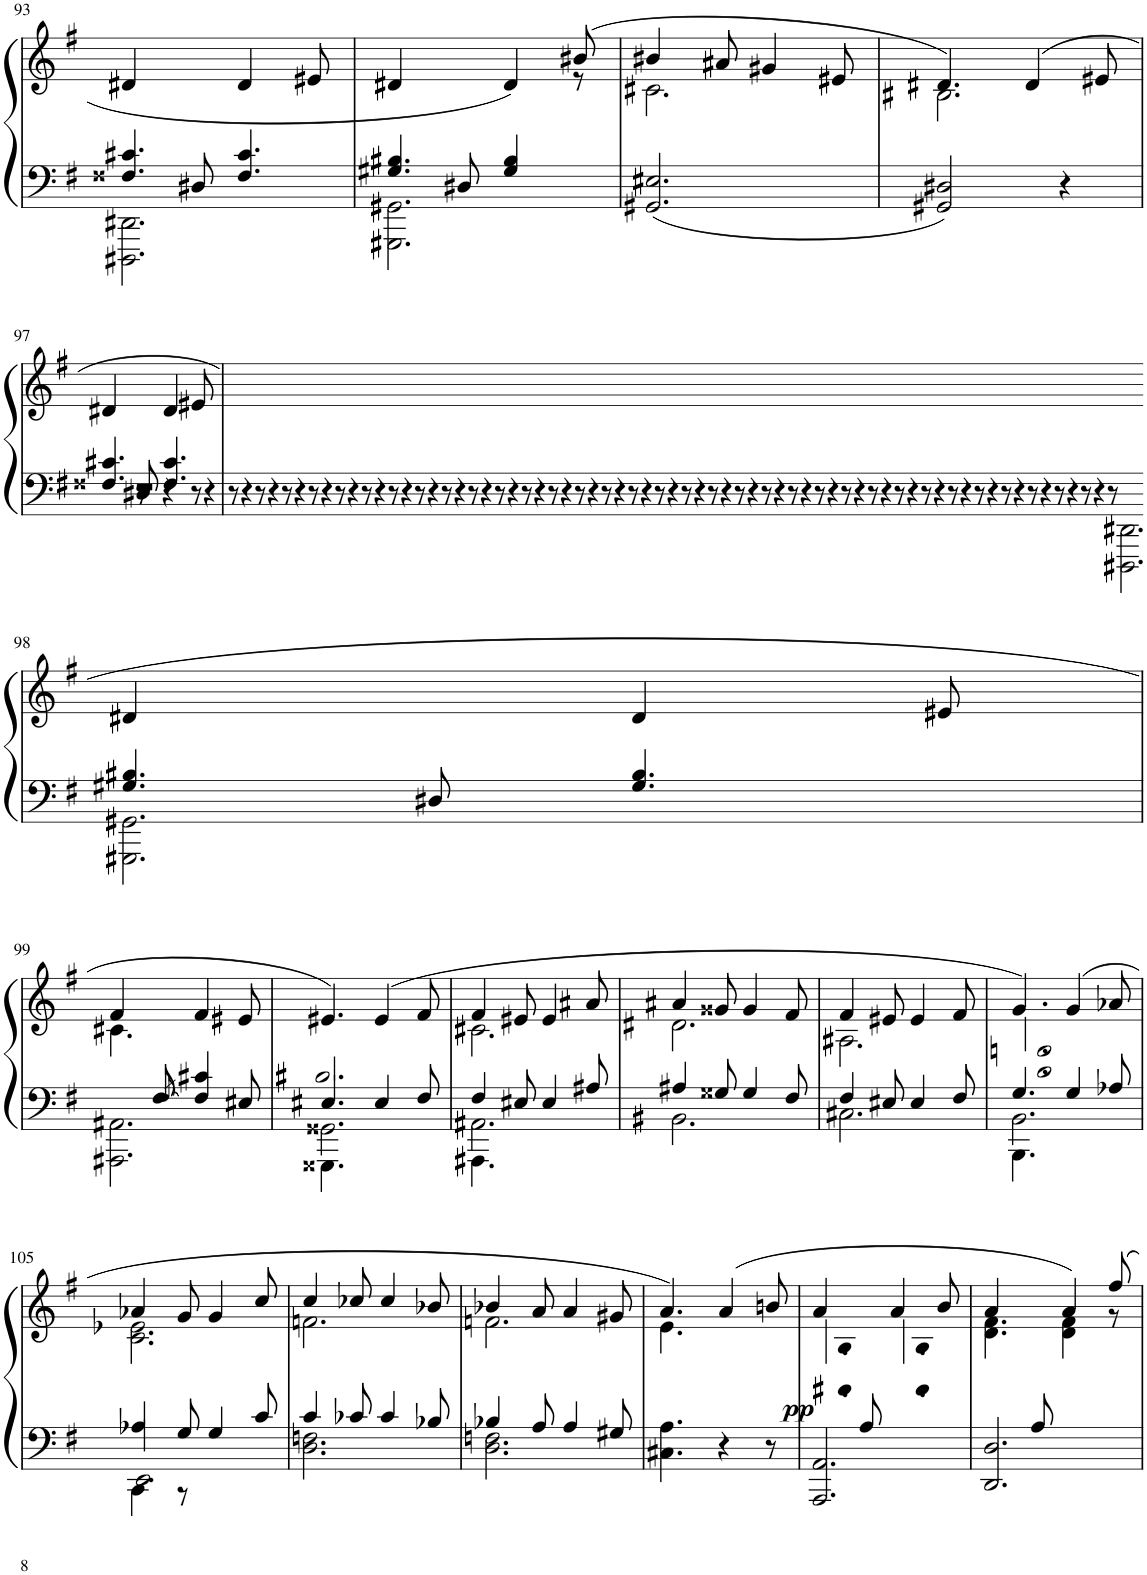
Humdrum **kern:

**kern	**kern	**dynam
*part1	*part1	*part1
*staff2	*staff1	*staff1/2
*I"Piano	*	*
*I'Pno	*	*
!!LO:PB:g=z
*clefF4	*clefG2	*
*k[f#]	*k[f#]	*
*M6/8	*M6/8	*
=93	=93	=93
*^	*	*
*	*^	*	*
4ryy	4.F##X/ 4.c#X/	2.DDD#X\ 2.DD#X\	4d#X/	.
8D#X/	.	.	8ryy	.
4.ryy	4.F##/ 4.c#/	.	4d#/	.
.	.	.	8e#X/	.
=94	=94	=94	=94	=94
*	*	*	*^	*
4ryy	4.G#X/ 4.B#X/	2.GGG#X\ 2.GG#X\	4d#X/	8ryy	.
*	*	*	*v	*v	*
8D#X/	.	.	8ryy	.
4.ryy	4G#/ 4B#/	.	4d#/	.
*	*	*	*^	*
.	8ryy	.	(8b#X/	8r	.
*v	*v	*v	*	*	*
=95	=95	=95	=95
2.GG#X/ 2.E#X/	4b#X/	2.c#X\	.
.	8a#X/	.	.
.	4g#X/	.	.
.	8e#X/	.	.
=96	=96	=96	=96
2GG#X/ 2D#X/	4.d#X/)	2.B#X\	.
.	(4d#/	.	.
4r	.	.	.
.	8e#X/	.	.
*	*v	*v	*
!!LO:LB:g=z
=97	=97	=97
*^	*	*
*	*^	*	*
4ryy	4.F##X/ 4.c#X/	2.r	4d#X/	.
8D#X/	.	.	8ryy	.
1ryy	4.F##/ 4.c#/	.	4d#/	.
.	.	.	8e#X/	.
.	1%14ryy	8r	1%14ryy	.
.	.	4r	.	.
.	.	8r	.	.
.	.	4r	.	.
1ryy	.	.	.	.
.	.	8r	.	.
.	.	4r	.	.
.	.	8r	.	.
.	.	4r	.	.
.	.	8r	.	.
1ryy	.	4r	.	.
.	.	8r	.	.
.	.	4r	.	.
.	.	8r	.	.
.	.	4r	.	.
1ryy	.	8r	.	.
.	.	4r	.	.
.	.	8r	.	.
.	.	4r	.	.
.	.	8r	.	.
.	.	4r	.	.
1ryy	.	.	.	.
.	.	8r	.	.
.	.	4r	.	.
.	.	8r	.	.
.	.	4r	.	.
.	.	8r	.	.
1ryy	.	4r	.	.
.	.	8r	.	.
.	.	4r	.	.
.	.	8r	.	.
.	.	4r	.	.
1ryy	.	8r	.	.
.	.	4r	.	.
.	.	8r	.	.
.	.	4r	.	.
.	.	8r	.	.
.	.	4r	.	.
1ryy	.	.	.	.
.	.	8r	.	.
.	.	4r	.	.
.	.	8r	.	.
.	.	4r	.	.
.	.	8r	.	.
1ryy	.	4r	.	.
.	.	8r	.	.
.	.	4r	.	.
.	.	8r	.	.
.	.	4r	.	.
1ryy	.	8r	.	.
.	.	4r	.	.
.	.	8r	.	.
.	.	4r	.	.
.	.	8r	.	.
.	.	4r	.	.
1ryy	.	.	.	.
.	.	8r	.	.
.	.	4r	.	.
.	.	8r	.	.
.	.	4r	.	.
.	.	8r	.	.
1ryy	.	4r	.	.
.	.	8r	.	.
.	.	4r	.	.
.	.	8r	.	.
.	.	4r	.	.
1ryy	.	8r	.	.
.	.	4r	.	.
.	.	8r	.	.
.	.	4r	.	.
.	.	8r	.	.
.	.	4r	.	.
1ryy	.	.	.	.
.	.	8r	.	.
.	.	4r	.	.
.	.	8r	.	.
.	.	2.DDD#X\ 2.DD#X\	.	.
4.ryy	.	.	.	.
!!LO:LB:g=z
=98	=98	=98	=98	=98
4ryy	4.G#X/ 4.B#X/	2.GGG#X\ 2.GG#X\	4d#X/	.
8D#X/	.	.	8ryy	.
4.ryy	4.G#/ 4.B#/	.	4d#/	.
.	.	.	8e#X/	.
!!LO:LB:g=z
=99	=99	=99	=99	=99
*	*	*	*^	*
4ryy	4.ryy	2.AAA#X\ 2.AA#X\	4f#/	4.c#X\	.
8F#/	.	.	8ryy	.	.
.	[8qF#/	.	.	.	.
4.ryy	4F#/] 4c#X/	.	4f#/	4.ryy	.
.	8E#X/	.	8e#X/	.	.
*	*	*	*v	*v	*
=100	=100	=100	=100	=100
*	*	*^	*	*
4.E#X/	2.B#X/	2.GG##X\	4.GGG##X\	4.e#X/)	.
4E#/	.	.	4.ryy	(4e#/	.
8F#/	.	.	.	8f#/	.
*	*	*v	*v	*	*
=101	=101	=101	=101	=101
*	*	*	*^	*
4F#/	2.AA#X\	4.AAA#X\	4f#/	2.c#X\	.
8E#X/	.	.	8e#X/	.	.
4E#/	.	4.ryy	4e#/	.	.
8A#X/	.	.	8a#X/	.	.
*	*v	*v	*	*	*
=102	=102	=102	=102	=102
4A#X/	2.BB#X\	4a#X/	2.d#X\	.
8G##X/	.	8g##X/	.	.
4G##/	.	4g##/	.	.
8F#/	.	8f#/	.	.
=103	=103	=103	=103	=103
4F#/	2.C#X\	4f#/	2.A#X\	.
8E#X/	.	8e#X/	.	.
4E#/	.	4e#/	.	.
8F#/	.	8f#/	.	.
=104	=104	=104	=104	=104
*	*^	*	*	*
4.G/	2.BB\	4.BBB\	4.g/)	2.d\ 2.fn\	.
4G/	.	4.ryy	(4g/	.	.
8A-X/	.	.	8a-X/	.	.
!!LO:LB:g=z	!!
=105	=105	=105	=105	=105	=105
4A-X/	2.C/	4CC\	4a-X/	2.c\ 2.e-X\	.
8G/	.	8r	8g/	.	.
4G/	.	4.ryy	4g/	.	.
8c/	.	.	8cc/	.	.
*	*v	*v	*	*	*
=106	=106	=106	=106	=106
4c/	2.D\ 2.Fn\	4cc/	2.fn\	.
8c-X/	.	8cc-X/	.	.
4c-/	.	4cc-/	.	.
8B-X/	.	8b-X/	.	.
=107	=107	=107	=107	=107
4B-X/	2.D\ 2.Fn\	4b-X/	2.fn\	.
8A/	.	8a/	.	.
4A/	.	4a/	.	.
8G#X/	.	8g#X/	.	.
*v	*v	*	*	*
=108	=108	=108	=108
4.C#X\ 4.A\	4.a/)	4.e\	.
!	!	!	!LO:DY:b
4r	(4a/	4.ryy	pp
8r	8bn/	.	.
=109	=109	=109	=109
*^	*	*	*
4ryy	2.AAA/ 2.AA/	4a/	4.c#X\ 4.g\	.
8A/	.	8ryy	.	.
4.ryy	.	4a/	4.c#\ 4.g\	.
.	.	8b/	.	.
=110	=110	=110	=110	=110
4ryy	2.DD/ 2.D/	4a/	4.d\ 4.f#\	.
8A/	.	8ryy	.	.
4.ryy	.	4a/)	4d\ 4f#\	.
.	.	8ff#/	8r	.
*v	*v	*	*	*
*	*v	*v	*
=	=	=
*-	*-	*-
